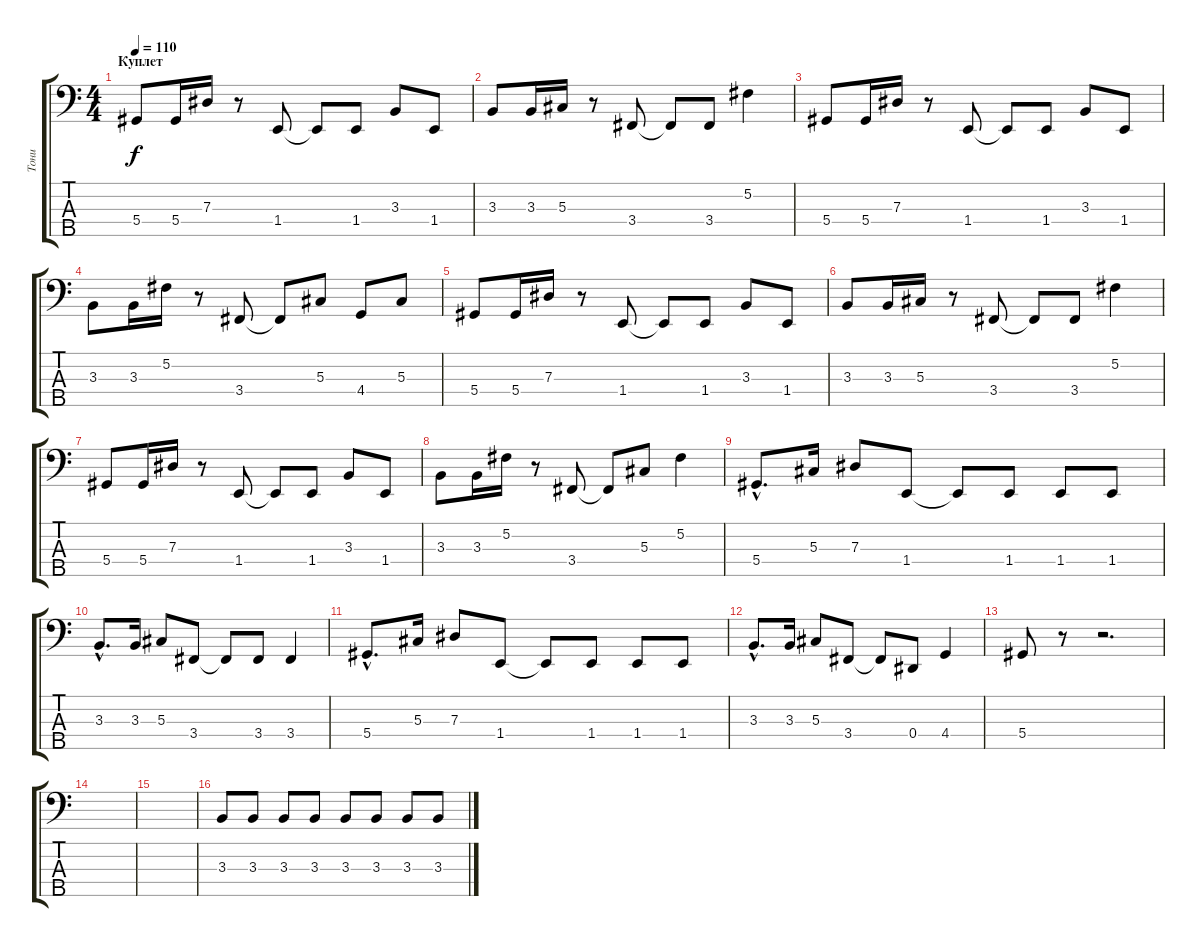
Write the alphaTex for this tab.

\track ("Тони" "Тони") {instrument electricbassfinger}
\staff {score tabs}
\tuning (Gb2 Db2 Ab1 Eb1 Bb0) {hide}
\ts (4 4)
\section ("" "Куплет")
\tempo 110
\clef f4
\ks c
5.4.8{dy f} 5.4.16 7.3.16 r.8 1.4.8 1.4{t}.8 1.4.8 3.3.8 1.4.8 |
3.3.8 3.3.16 5.3.16 r.8 3.4.8 3.4{t}.8 3.4.8 5.2.4 |
5.4.8 5.4.16 7.3.16 r.8 1.4.8 1.4{t}.8 1.4.8 3.3.8 1.4.8 |
3.3.8 3.3.16 5.2.16 r.8 3.4.8 3.4{t}.8 5.3.8 4.4.8 5.3.8 |
5.4.8 5.4.16 7.3.16 r.8 1.4.8 1.4{t}.8 1.4.8 3.3.8 1.4.8 |
3.3.8 3.3.16 5.3.16 r.8 3.4.8 3.4{t}.8 3.4.8 5.2.4 |
5.4.8 5.4.16 7.3.16 r.8 1.4.8 1.4{t}.8 1.4.8 3.3.8 1.4.8 |
3.3.8 3.3.16 5.2.16 r.8 3.4.8 3.4{t}.8 5.3.8 5.2.4 |
5.4{hac}.8{d} 5.3.16 7.3.8 1.4.8 1.4{t}.8 1.4.8 1.4.8 1.4.8 |
3.3{hac}.8{d} 3.3.16 5.3.8 3.4.8 3.4{t}.8 3.4.8 3.4.4 |
5.4{hac}.8{d} 5.3.16 7.3.8 1.4.8 1.4{t}.8 1.4.8 1.4.8 1.4.8 |
3.3{hac}.8{d} 3.3.16 5.3.8 3.4.8 3.4{t}.8 0.4.8 4.4.4 |
5.4.8 r.8 r.2{d} |
|
|
3.3.8 3.3.8 3.3.8 3.3.8 3.3.8 3.3.8 3.3.8 3.3.8
